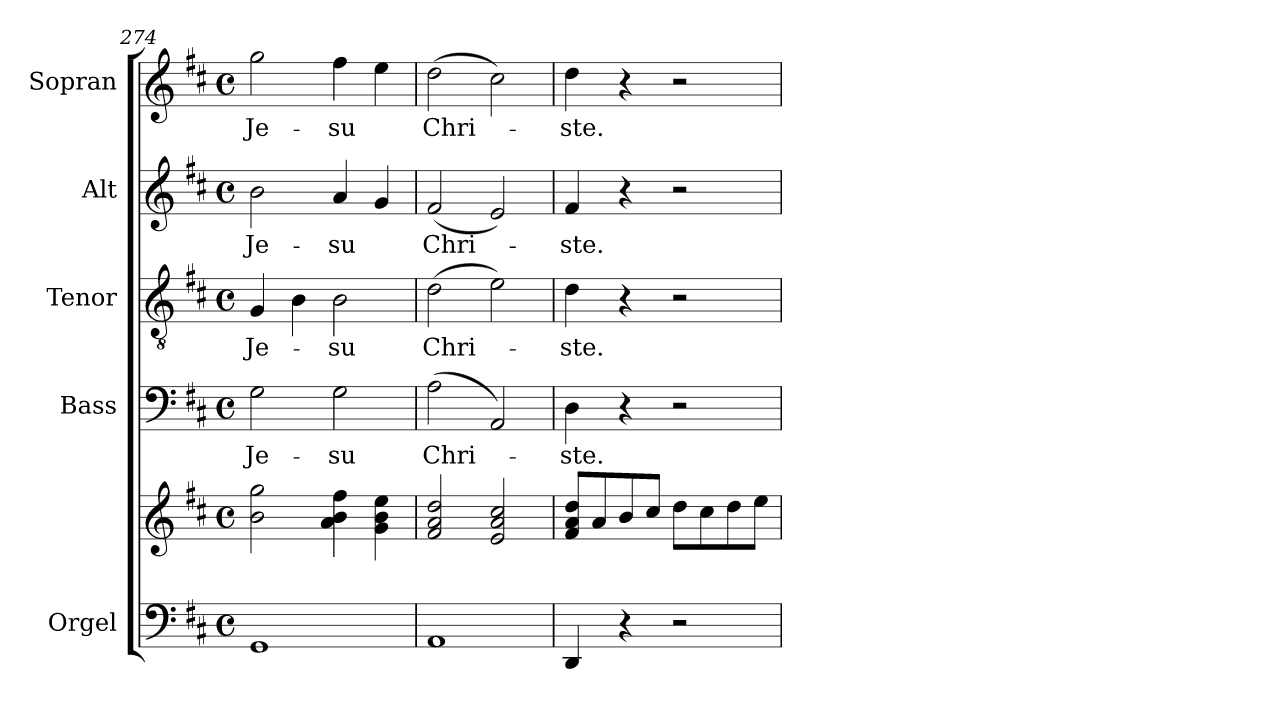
**kern	**kern	**kern	**text	**kern	**text	**kern	**text	**kern	**text
*part5	*part5	*part4	*part4	*part3	*part3	*part2	*part2	*part1	*part1
*staff6	*staff5	*staff4	*staff4	*staff3	*staff3	*staff2	*staff2	*staff1	*staff1
*I"Orgel	*	*I"Bass	*	*I"Tenor	*	*I"Alt	*	*I"Sopran	*
*I'Org.	*	*I'B.	*	*I'T.	*	*I'A.	*	*I'S.	*
*clefF4	*clefG2	*clefF4	*	*clefGv2	*	*clefG2	*	*clefG2	*
*k[f#c#]	*k[f#c#]	*k[f#c#]	*	*k[f#c#]	*	*k[f#c#]	*	*k[f#c#]	*
*D:	*D:	*D:	*	*D:	*	*D:	*	*D:	*
*M4/4	*M4/4	*M4/4	*	*M4/4	*	*M4/4	*	*M4/4	*
*met(c)	*met(c)	*met(c)	*	*met(c)	*	*met(c)	*	*met(c)	*
=274	=274	=274	=274	=274	=274	=274	=274	=274	=274
!	!	!	!LO:LY:b	!	!LO:LY:b	!	!LO:LY:b	!	!LO:LY:b
1GG	2b\ 2gg\	2G\	Je-	4G/	Je-	2b\	Je-	2gg\	Je-
.	.	.	.	4B\	.	.	.	.	.
!	!	!	!LO:LY:b	!	!LO:LY:b	!	!LO:LY:b	!	!LO:LY:b
.	4a\ 4b\ 4ff#\	2G\	-su	2B\	-su	4a/	-su	4ff#\	-su
.	4g\ 4b\ 4ee\	.	.	.	.	4g/	.	4ee\	.
=275	=275	=275	=275	=275	=275	=275	=275	=275	=275
!	!	!	!LO:LY:b	!	!LO:LY:b	!	!LO:LY:b	!	!LO:LY:b
1AA	2f#/ 2a/ 2dd/	(>2A\	Chri-	(>2d\	Chri-	(<2f#/	Chri-	(>2dd\	Chri-
.	2e/ 2a/ 2cc#/	2AA/)	.	2e\)	.	2e/)	.	2cc#\)	.
=276	=276	=276	=276	=276	=276	=276	=276	=276	=276
!	!	!	!LO:LY:b	!	!LO:LY:b	!	!LO:LY:b	!	!LO:LY:b
4DD/	8f#/ 8a/ 8dd/L	4D\	-ste.	4d\	-ste.	4f#/	-ste.	4dd\	-ste.
.	8a/	.	.	.	.	.	.	.	.
4r	8b/	4r	.	4r	.	4r	.	4r	.
.	8cc#/J	.	.	.	.	.	.	.	.
2r	8dd\L	2r	.	2r	.	2r	.	2r	.
.	8cc#\	.	.	.	.	.	.	.	.
.	8dd\	.	.	.	.	.	.	.	.
.	8ee\J	.	.	.	.	.	.	.	.
=	=	=	=	=	=	=	=	=	=
*-	*-	*-	*-	*-	*-	*-	*-	*-	*-
